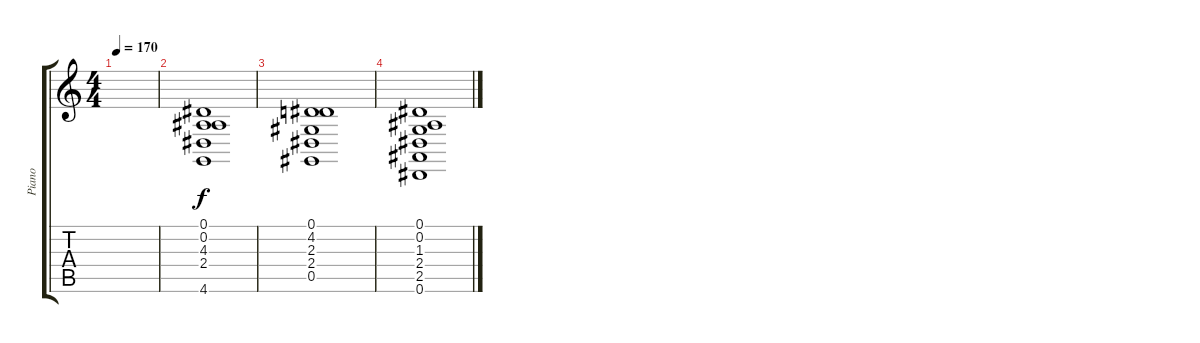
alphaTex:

\track ("Piano" "Piano") {instrument acousticgrandpiano}
\staff {score tabs}
\tuning (Eb4 Bb3 Gb3 Db3 Ab2 Eb2) {hide}
\ts (4 4)
\tempo 170
\clef g2
\ks c
|
(0.1 0.2 4.3 2.4 4.6).1 |
(0.1 4.2 2.3 2.4 0.5).1 |
(0.1 0.2 1.3 2.4 2.5 0.6).1
